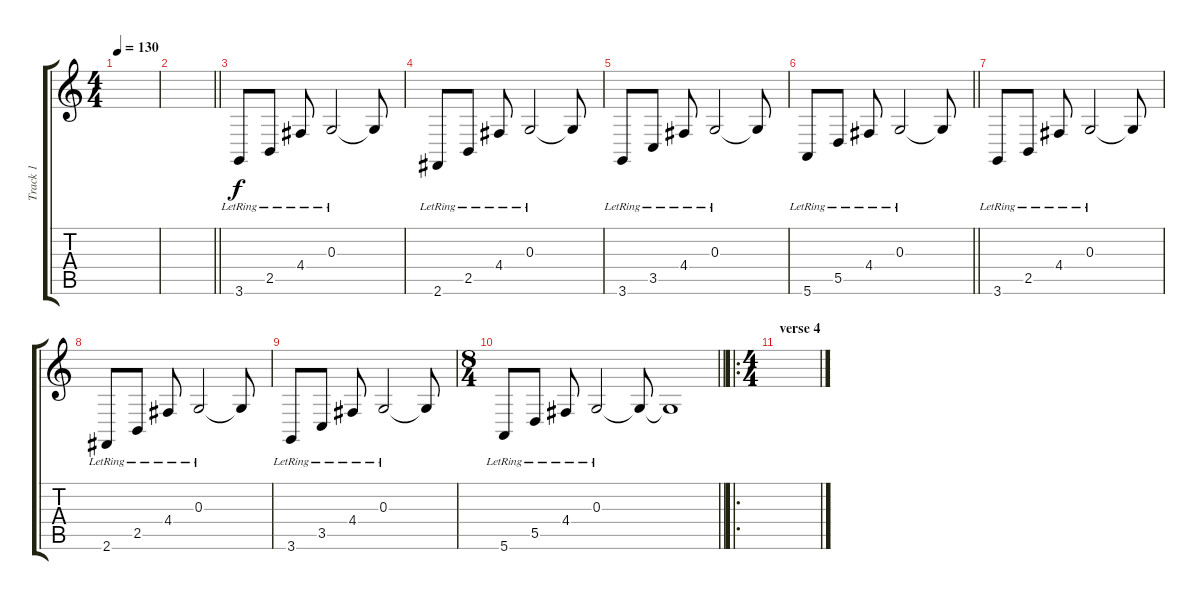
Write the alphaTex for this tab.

\track ("Track 1" "Track 1") {instrument electricgrandpiano}
\staff {score tabs}
\tuning (E4 B3 G3 D3 A2 E2) {hide}
\ts (4 4)
\tempo 130
\clef g2
\ks c
|
\barLineRight lightlight
|
3.6{lr}.8 2.5{lr}.8 4.4{lr}.8 0.3{lr}.2 0.3{t}.8 |
2.6{lr}.8 2.5{lr}.8 4.4{lr}.8 0.3{lr}.2 0.3{t}.8 |
3.6{lr}.8 3.5{lr}.8 4.4{lr}.8 0.3{lr}.2 0.3{t}.8 |
\barLineRight lightlight
5.6{lr}.8 5.5{lr}.8 4.4{lr}.8 0.3{lr}.2 0.3{t}.8 |
3.6{lr}.8 2.5{lr}.8 4.4{lr}.8 0.3{lr}.2 0.3{t}.8 |
2.6{lr}.8 2.5{lr}.8 4.4{lr}.8 0.3{lr}.2 0.3{t}.8 |
3.6{lr}.8 3.5{lr}.8 4.4{lr}.8 0.3{lr}.2 0.3{t}.8 |
\ts (8 4)
\barLineRight lightlight
5.6{lr}.8 5.5{lr}.8 4.4{lr}.8 0.3{lr}.2 0.3{t}.8 0.3{t}.1 |
\ro
\ts (4 4)
\section ("" "verse 4")
